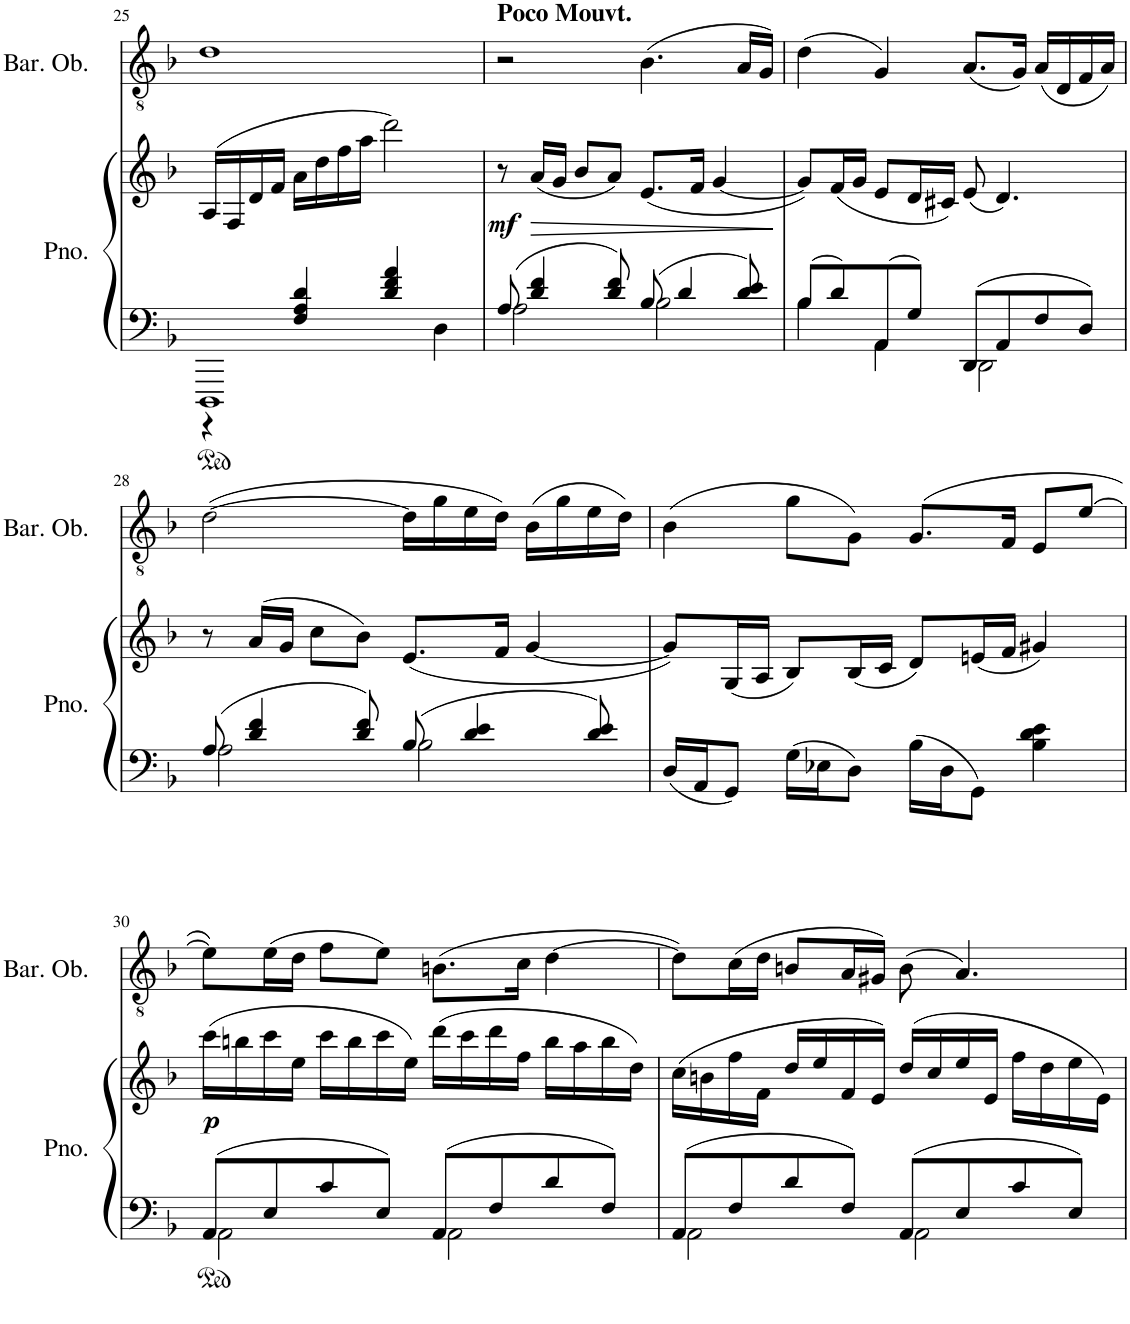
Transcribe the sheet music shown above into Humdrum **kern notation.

**kern	**kern	**dynam	**kern
*part2	*part2	*part2	*part1
*staff3	*staff2	*staff2/3	*staff1
*I"Piano	*	*	*I"Baritone Oboe
*I'Pno.	*	*	*I'Bar. Ob.
!!LO:PB:g=z
*clefF4	*clefG2	*	*clefGv2
*k[b-]	*k[b-]	*	*k[b-]
*M4/4	*M4/4	*	*M4/4
=25	=25	=25	=25
*^	*	*	*
1DDD	4r	(16A/LL	.	1d
.	.	16F/	.	.
.	.	16d/	.	.
.	.	16f/JJ	.	.
.	4F/ 4A/ 4d/	16a\LL	.	.
.	.	16dd\	.	.
.	.	16ff\	.	.
.	.	16aa\JJ	.	.
.	4d/ 4f/ 4a/	2ddd\)	.	.
.	4D\	.	.	.
=26	=26	=26	=26	=26
!	!	!	!	!LO:TX:a:B:t=Poco Mouvt.
!	!	!	!LO:DY:b	!
8A/	2A\	8r	mf	2r
!	!	!	!LO:HP:b	!
4d/ 4f/	.	(16a/LL	>	.
.	.	16g/JJ	.	.
.	.	8b-/L	.	.
8d/ 8f/	.	8a/J)	.	.
8B-/	2B-\	(8.e/L	.	(4.B-\
4d/	.	.	.	.
.	.	16f/Jk	.	.
.	.	[4g/	.	.
8d/ 8e/	.	.	.	16A/LL
.	.	.	.	16G/JJ)
*v	*v	*	*	*
.	.	]	.
=27	=27	=27	=27
*^	*	*	*
8B-/L	4B-\	8g/L])	.	(4d\
8d/	.	(16f/L	.	.
.	.	16g/JJ	.	.
8AA/	4AA\	8e/L	.	4G/)
8G/J	.	16d/L	.	.
.	.	16c#X/JJ)	.	.
8DD/L	2DD\	(8e/	.	(8.A/L
8AA/	.	4.d/)	.	.
.	.	.	.	16G/Jk)
8F/	.	.	.	(16A/LL
.	.	.	.	16D/
8D/J	.	.	.	16F/
.	.	.	.	16A/JJ)
!!LO:LB:g=z
=28	=28	=28	=28	=28
8A/	2A\	8r	.	([2d\
4d/ 4f/	.	(16a/LL	.	.
.	.	16g/JJ	.	.
.	.	8cc\L	.	.
8d/ 8f/	.	8b-\J)	.	.
8B-/	2B-\	(8.e/L	.	16d\LL]
.	.	.	.	16g\
4d/ 4e/	.	.	.	16e\
.	.	16f/Jk	.	16d\JJ)
.	.	[4g/	.	(16B-\LL
.	.	.	.	16g\
8d/ 8e/	.	.	.	16e\
.	.	.	.	16d\JJ)
*v	*v	*	*	*
=29	=29	=29	=29
16D/LL	8g/L])	.	(4B-\
16AA/J	.	.	.
8GG/J	(16G/L	.	.
.	16A/JJ	.	.
16G\LL	8B-/L)	.	8g\L
16E-X\J	.	.	.
8D\J	(16B-/L	.	8G\J)
.	16c/JJ	.	.
16B-\LL	8d/L)	.	(8.G/L
16D\J	.	.	.
8GG\J	(16en/L	.	.
.	16f/JJ	.	16F/Jk
4B-\ 4d\ 4e\	4g#X/)	.	8E/L
.	.	.	[8e/J
!!LO:LB:g=z
=30	=30	=30	=30
*^	*	*	*
!	!	!	!LO:DY:b	!
8AA/L	2AA\	(16ccc\LL	p	8e\L])
.	.	16bbn\	.	.
8E/	.	16ccc\	.	(16e\L
.	.	16ee\JJ	.	16d\JJ
8c/	.	16ccc\LL	.	8f\L
.	.	16bb\	.	.
8E/J	.	16ccc\	.	8e\J)
.	.	16ee\JJ)	.	.
8AA/L	2AA\	(16ddd\LL	.	(8.Bn\L
.	.	16ccc\	.	.
8F/	.	16ddd\	.	.
.	.	16ff\JJ	.	16c\Jk
8d/	.	16bb\LL	.	[4d\
.	.	16aa\	.	.
8F/J	.	16bb\	.	.
.	.	16dd\JJ)	.	.
=31	=31	=31	=31	=31
8AA/L	2AA\	(16cc\LL	.	8d\L])
.	.	16bn\	.	.
8F/	.	16ff\	.	(16c\L
.	.	16f\JJ	.	16d\JJ
8d/	.	16dd/LL	.	8Bn/L
.	.	16ee/	.	.
8F/J	.	16f/	.	16A/L
.	.	16e/JJ)	.	16G#X/JJ)
8AA/L	2AA\	(16dd/LL	.	(8B\
.	.	16cc/	.	.
8E/	.	16ee/	.	4.A/)
.	.	16e/JJ	.	.
8c/	.	16ff\LL	.	.
.	.	16dd\	.	.
8E/J	.	16ee\	.	.
.	.	16e\JJ)	.	.
*v	*v	*	*	*
=	=	=	=
*-	*-	*-	*-
